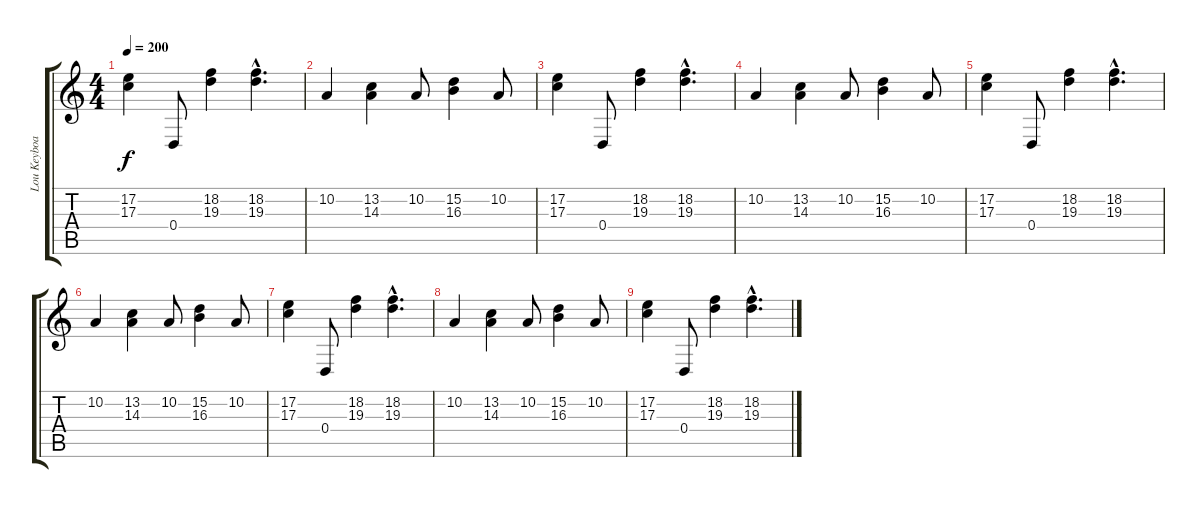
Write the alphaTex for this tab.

\track ("Lou Keyboard" "Lou Keyboa") {instrument rockorgan}
\staff {score tabs}
\tuning (E4 B3 G3 D3 A2 E2) {hide}
\ts (4 4)
\tempo 200
\clef g2
\ks c
(17.2 17.3).4{dy f} 0.4.8 (18.2 19.3).4 (18.2{hac} 19.3{hac}).4{d} |
10.2.4{volume 8 instrument rockorgan} (13.2 14.3).4 10.2.8 (15.2 16.3).4 10.2.8 |
(17.2 17.3).4 0.4.8 (18.2 19.3).4 (18.2{hac} 19.3{hac}).4{d} |
10.2.4{volume 8 instrument rockorgan} (13.2 14.3).4 10.2.8 (15.2 16.3).4 10.2.8 |
(17.2 17.3).4 0.4.8 (18.2 19.3).4 (18.2{hac} 19.3{hac}).4{d} |
10.2.4{volume 8 instrument rockorgan} (13.2 14.3).4 10.2.8 (15.2 16.3).4 10.2.8 |
(17.2 17.3).4 0.4.8 (18.2 19.3).4 (18.2{hac} 19.3{hac}).4{d} |
10.2.4{volume 8 instrument rockorgan} (13.2 14.3).4 10.2.8 (15.2 16.3).4 10.2.8 |
(17.2 17.3).4 0.4.8 (18.2 19.3).4 (18.2{hac} 19.3{hac}).4{d}
